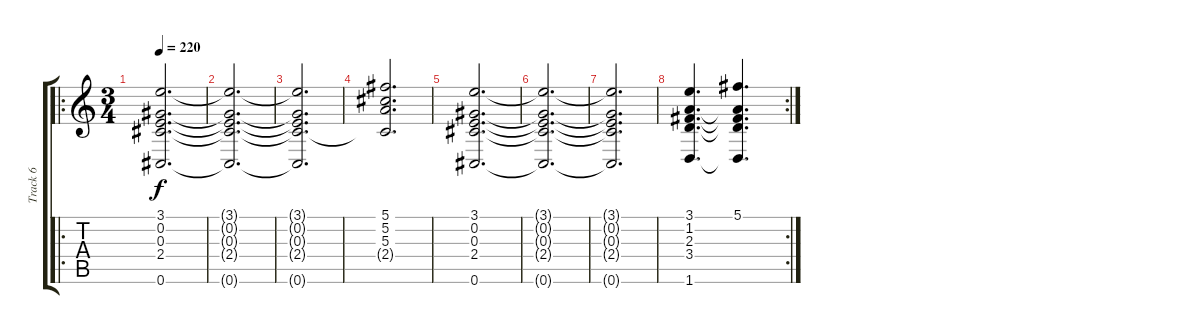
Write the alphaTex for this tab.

\track ("Track 6" "Track 6") {mute instrument acousticguitarsteel}
\staff {score tabs}
\tuning (Db4 Ab3 E3 B2 Gb2 Db2) {hide}
\ro
\ts (3 4)
\tempo 220
\clef g2
\ks c
(3.1 0.2 0.3 2.4 0.6).2{d dy f} |
(3.1{t} 0.2{t} 0.3{t} 2.4{t} 0.6{t}).2{d} |
(3.1{t} 0.2{t} 0.3{t} 2.4{t} 0.6{t}).2{d} |
(5.1 5.2 5.3 2.4{t}).2{d} |
(3.1 0.2 0.3 2.4 0.6).2{d} |
(3.1{t} 0.2{t} 0.3{t} 2.4{t} 0.6{t}).2{d} |
(3.1{t} 0.2{t} 0.3{t} 2.4{t} 0.6{t}).2{d} |
\rc 2
(3.1 1.2 2.3 3.4 1.6).4{d} (5.1 1.2{t} 2.3{t} 3.4{t} 1.6{t}).4{d}
